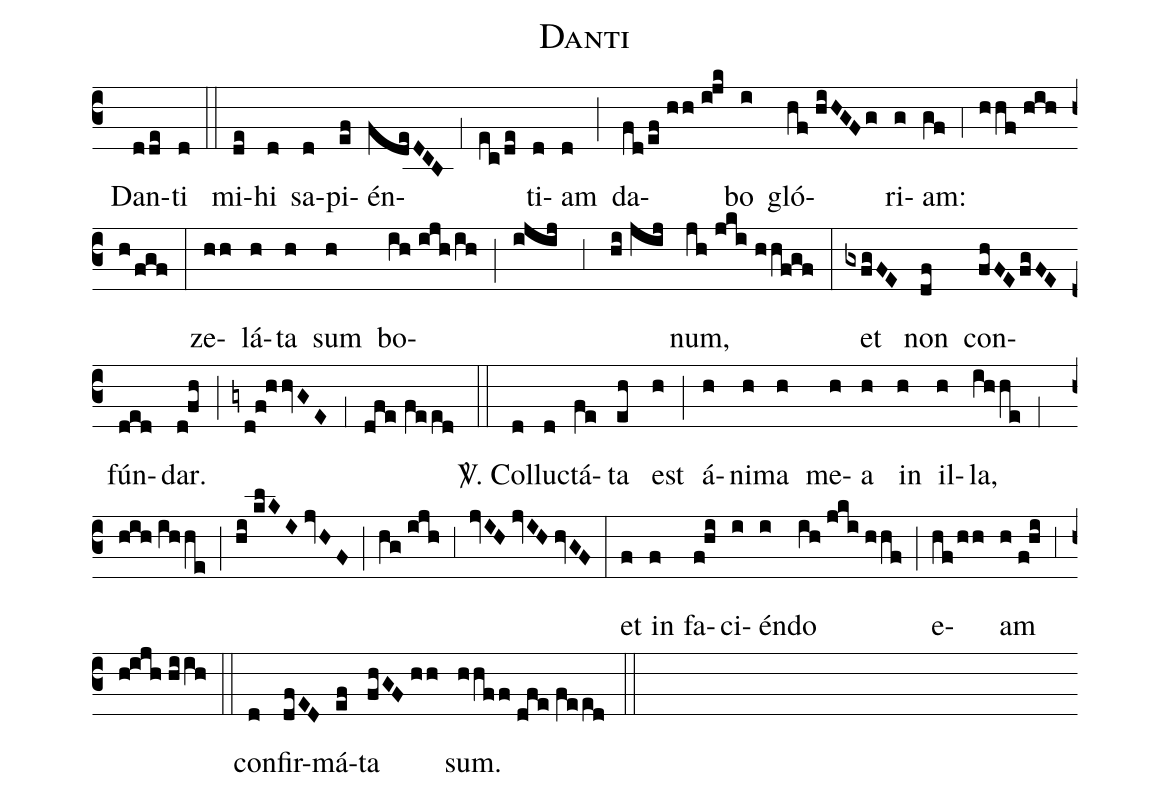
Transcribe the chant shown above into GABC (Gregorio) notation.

name:Danti;
mode:V;
office-part:Responsoria;
%%
(c3) () Dan(dde)ti(d) (::) mi(de)hi(d) sa(d)pi(ef)én(fdeDCB,1ec/de)ti(d)am(d) (;) da(fd/ef//hh//i!jk)bo(i) gló(hf//hiHGFg)ri(g)am:(gf) (,4) (hhf//hihh/fgf) (:) ze(hh)lá(h)ta(h) sum(h) bo(ih//ijh/ih)(;)(ijij,3hi//jij)num,(jh//jki//hhf!g!f) (:) et(gxfgFE) non(df) con(fhFE/fgFE)fún(ded)dar.(d!fh) (;) (gyd!f!hhvGE) (,1) (dfe//feed) (::) <sp>V/</sp>. Col(d)lu(d)ctá(fe)ta(eh) est(h) (;) á(h)ni(h)ma(h) me(h)a(h) in(h) il(h)la,(ihhe) (,1) (hih//ihhe) (;) (hi//klKI//jvHF) (;) (hg//ijh) (,3) (jvIH//jvIH//hvGF) (:) et(f) in(f) fa(f!hi)ci(i)én(i)do(ih//jki//hhf) (;) e(hf/hh)am(h//f!hi) (,3) (h!ijh//hiih) (::) con(d)fir(dfED)má(ef)ta(fhGF//hh) sum.(hhff//dfe//feed) (::)
